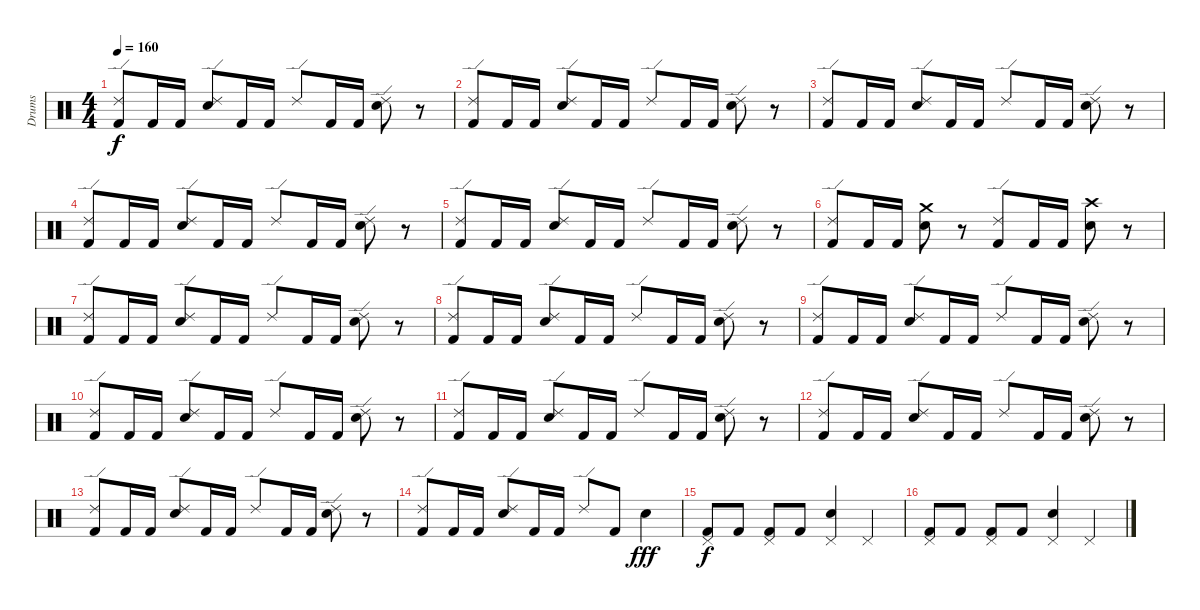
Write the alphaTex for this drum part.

\track ("Drums" "Drums") {instrument percussion}
\staff {score}
\articulation defaults
\ts (4 4)
\tempo 160
\clef neutral
\ks c
("Ride (edge) 2" "Kick (hit) 2").8{dy f} "Kick (hit) 2".16 "Kick (hit) 2".16 ("Ride (edge) 2" "Snare (hit) 2").8 "Kick (hit) 2".16 "Kick (hit) 2".16 "Ride (edge) 2".8 "Kick (hit) 2".16 "Kick (hit) 2".16 ("Ride (edge) 2" "Snare (hit) 2").8 r.8 |
("Ride (edge) 2" "Kick (hit) 2").8 "Kick (hit) 2".16 "Kick (hit) 2".16 ("Ride (edge) 2" "Snare (hit) 2").8 "Kick (hit) 2".16 "Kick (hit) 2".16 "Ride (edge) 2".8 "Kick (hit) 2".16 "Kick (hit) 2".16 ("Ride (edge) 2" "Snare (hit) 2").8 r.8 |
("Ride (edge) 2" "Kick (hit) 2").8 "Kick (hit) 2".16 "Kick (hit) 2".16 ("Ride (edge) 2" "Snare (hit) 2").8 "Kick (hit) 2".16 "Kick (hit) 2".16 "Ride (edge) 2".8 "Kick (hit) 2".16 "Kick (hit) 2".16 ("Ride (edge) 2" "Snare (hit) 2").8 r.8 |
("Ride (edge) 2" "Kick (hit) 2").8 "Kick (hit) 2".16 "Kick (hit) 2".16 ("Ride (edge) 2" "Snare (hit) 2").8 "Kick (hit) 2".16 "Kick (hit) 2".16 "Ride (edge) 2".8 "Kick (hit) 2".16 "Kick (hit) 2".16 ("Ride (edge) 2" "Snare (hit) 2").8 r.8 |
("Ride (edge) 2" "Kick (hit) 2").8 "Kick (hit) 2".16 "Kick (hit) 2".16 ("Ride (edge) 2" "Snare (hit) 2").8 "Kick (hit) 2".16 "Kick (hit) 2".16 "Ride (edge) 2".8 "Kick (hit) 2".16 "Kick (hit) 2".16 ("Ride (edge) 2" "Snare (hit) 2").8 r.8 |
("Ride (edge) 2" "Kick (hit) 2").8 "Kick (hit) 2".16 "Kick (hit) 2".16 ("Crash medium (hit)" "Snare (hit) 2").8 r.8 ("Ride (edge) 2" "Kick (hit) 2").8 "Kick (hit) 2".16 "Kick (hit) 2".16 ("Crash high (hit)" "Snare (hit) 2").8 r.8 |
("Ride (edge) 2" "Kick (hit) 2").8 "Kick (hit) 2".16 "Kick (hit) 2".16 ("Ride (edge) 2" "Snare (hit) 2").8 "Kick (hit) 2".16 "Kick (hit) 2".16 "Ride (edge) 2".8 "Kick (hit) 2".16 "Kick (hit) 2".16 ("Ride (edge) 2" "Snare (hit) 2").8 r.8 |
("Ride (edge) 2" "Kick (hit) 2").8 "Kick (hit) 2".16 "Kick (hit) 2".16 ("Ride (edge) 2" "Snare (hit) 2").8 "Kick (hit) 2".16 "Kick (hit) 2".16 "Ride (edge) 2".8 "Kick (hit) 2".16 "Kick (hit) 2".16 ("Ride (edge) 2" "Snare (hit) 2").8 r.8 |
("Ride (edge) 2" "Kick (hit) 2").8 "Kick (hit) 2".16 "Kick (hit) 2".16 ("Ride (edge) 2" "Snare (hit) 2").8 "Kick (hit) 2".16 "Kick (hit) 2".16 "Ride (edge) 2".8 "Kick (hit) 2".16 "Kick (hit) 2".16 ("Ride (edge) 2" "Snare (hit) 2").8 r.8 |
("Ride (edge) 2" "Kick (hit) 2").8 "Kick (hit) 2".16 "Kick (hit) 2".16 ("Ride (edge) 2" "Snare (hit) 2").8 "Kick (hit) 2".16 "Kick (hit) 2".16 "Ride (edge) 2".8 "Kick (hit) 2".16 "Kick (hit) 2".16 ("Ride (edge) 2" "Snare (hit) 2").8 r.8 |
("Ride (edge) 2" "Kick (hit) 2").8 "Kick (hit) 2".16 "Kick (hit) 2".16 ("Ride (edge) 2" "Snare (hit) 2").8 "Kick (hit) 2".16 "Kick (hit) 2".16 "Ride (edge) 2".8 "Kick (hit) 2".16 "Kick (hit) 2".16 ("Ride (edge) 2" "Snare (hit) 2").8 r.8 |
("Ride (edge) 2" "Kick (hit) 2").8 "Kick (hit) 2".16 "Kick (hit) 2".16 ("Ride (edge) 2" "Snare (hit) 2").8 "Kick (hit) 2".16 "Kick (hit) 2".16 "Ride (edge) 2".8 "Kick (hit) 2".16 "Kick (hit) 2".16 ("Ride (edge) 2" "Snare (hit) 2").8 r.8 |
("Ride (edge) 2" "Kick (hit) 2").8 "Kick (hit) 2".16 "Kick (hit) 2".16 ("Ride (edge) 2" "Snare (hit) 2").8 "Kick (hit) 2".16 "Kick (hit) 2".16 "Ride (edge) 2".8 "Kick (hit) 2".16 "Kick (hit) 2".16 ("Ride (edge) 2" "Snare (hit) 2").8 r.8 |
("Ride (edge) 2" "Kick (hit) 2").8 "Kick (hit) 2".16 "Kick (hit) 2".16 ("Ride (edge) 2" "Snare (hit) 2").8 "Kick (hit) 2".16 "Kick (hit) 2".16 "Ride (edge) 2".8 "Kick (hit) 2".8 "Snare (hit) 2".4{dy fff} |
("Pedal Hi-Hat (hit)" "Kick (hit) 2").8{dy f} "Kick (hit) 2".8 ("Pedal Hi-Hat (hit)" "Kick (hit) 2").8 "Kick (hit) 2".8 ("Pedal Hi-Hat (hit)" "Snare (hit) 2").4 "Pedal Hi-Hat (hit)".4 |
("Pedal Hi-Hat (hit)" "Kick (hit) 2").8 "Kick (hit) 2".8 ("Pedal Hi-Hat (hit)" "Kick (hit) 2").8 "Kick (hit) 2".8 ("Pedal Hi-Hat (hit)" "Snare (hit) 2").4 "Pedal Hi-Hat (hit)".4
